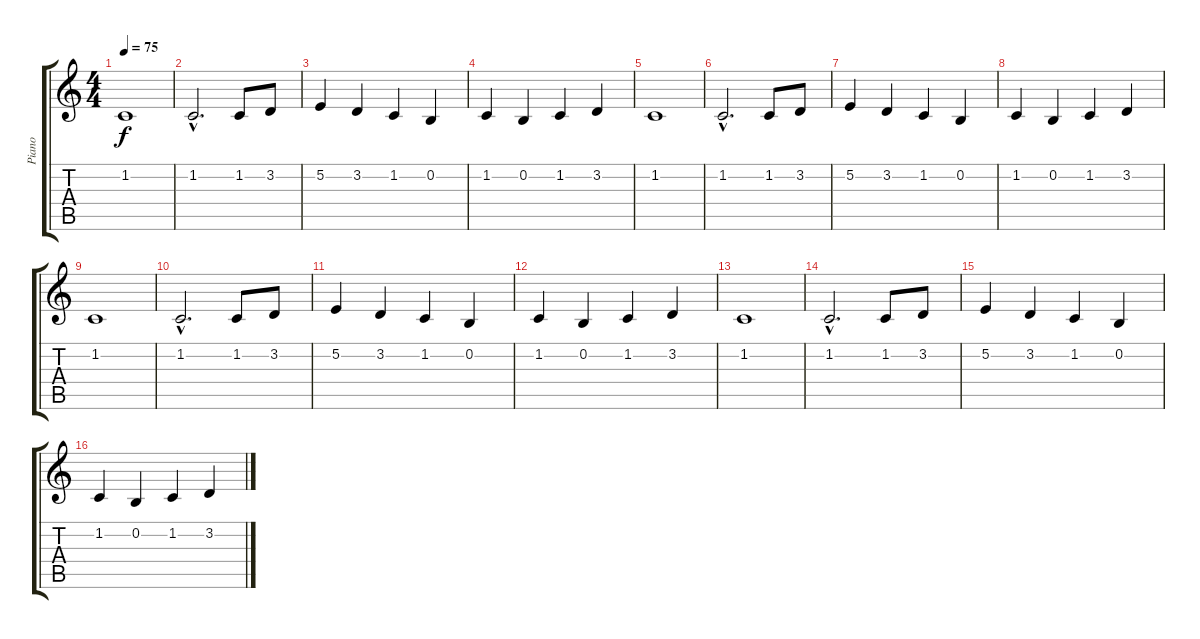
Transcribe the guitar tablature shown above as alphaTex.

\track ("Piano" "Piano") {instrument acousticgrandpiano}
\staff {score tabs}
\tuning (E4 B3 G3 D3 A2 E2) {hide}
\ts (4 4)
\tempo 75
\clef g2
\ks c
1.2.1{dy f} |
1.2{hac}.2{d} 1.2.8 3.2.8 |
5.2.4 3.2.4 1.2.4 0.2.4 |
1.2.4 0.2.4 1.2.4 3.2.4 |
1.2.1 |
1.2{hac}.2{d} 1.2.8 3.2.8 |
5.2.4 3.2.4 1.2.4 0.2.4 |
1.2.4 0.2.4 1.2.4 3.2.4 |
1.2.1 |
1.2{hac}.2{d} 1.2.8 3.2.8 |
5.2.4 3.2.4 1.2.4 0.2.4 |
1.2.4 0.2.4 1.2.4 3.2.4 |
1.2.1 |
1.2{hac}.2{d} 1.2.8 3.2.8 |
5.2.4 3.2.4 1.2.4 0.2.4 |
1.2.4 0.2.4 1.2.4 3.2.4
